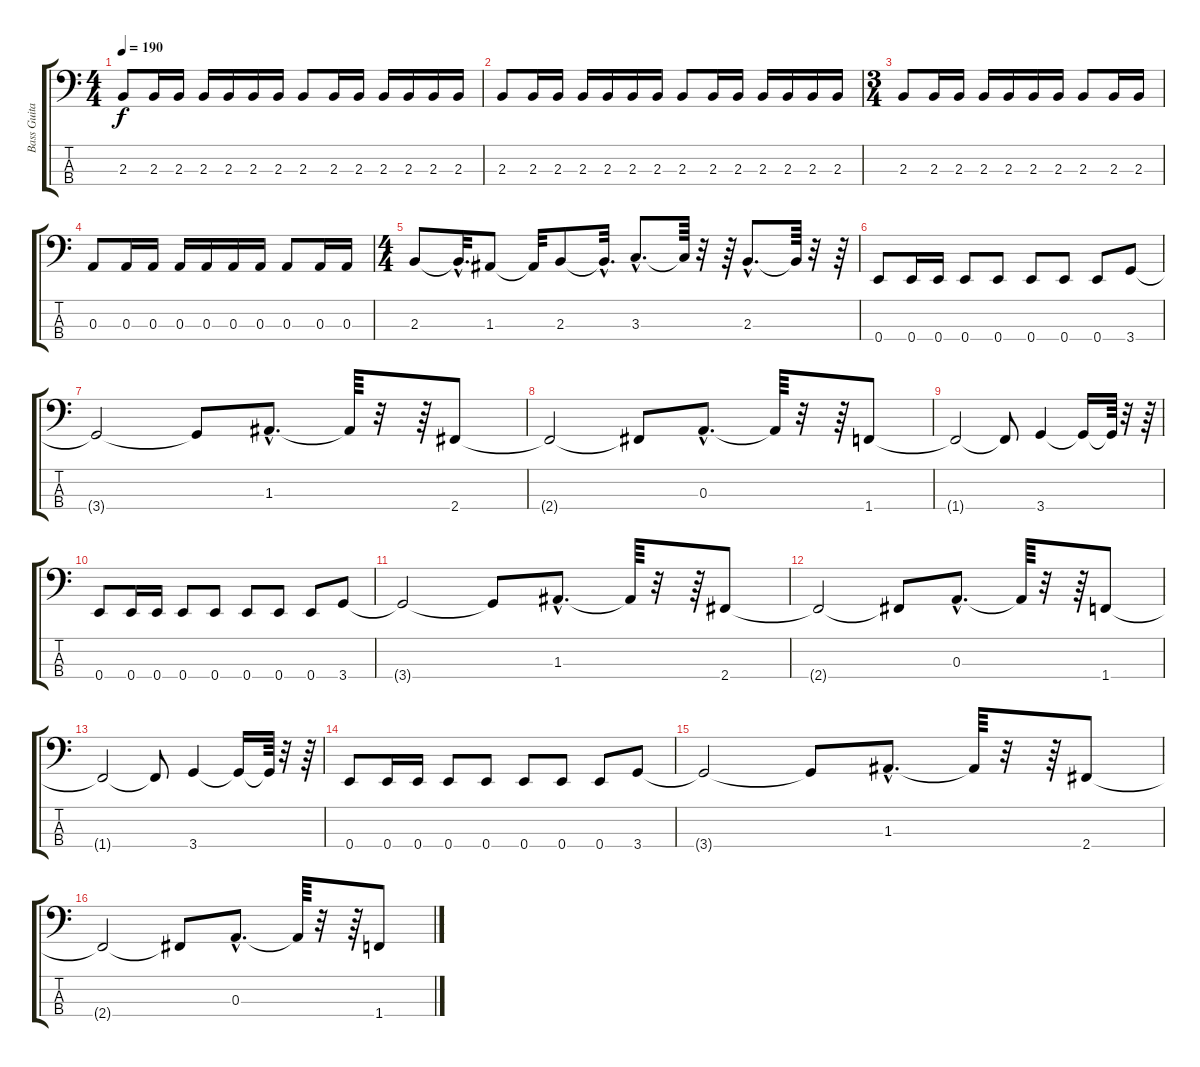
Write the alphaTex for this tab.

\track ("Bass Guitar" "Bass Guita") {instrument electricbassfinger}
\staff {score tabs}
\tuning (G2 D2 A1 E1) {hide}
\ts (4 4)
\tempo 190
\clef f4
\ks c
2.3.8{dy f} 2.3.16 2.3.16 2.3.16 2.3.16 2.3.16 2.3.16 2.3.8 2.3.16 2.3.16 2.3.16 2.3.16 2.3.16 2.3.16 |
2.3.8 2.3.16 2.3.16 2.3.16 2.3.16 2.3.16 2.3.16 2.3.8 2.3.16 2.3.16 2.3.16 2.3.16 2.3.16 2.3.16 |
\ts (3 4)
2.3.8 2.3.16 2.3.16 2.3.16 2.3.16 2.3.16 2.3.16 2.3.8 2.3.16 2.3.16 |
0.3.8 0.3.16 0.3.16 0.3.16 0.3.16 0.3.16 0.3.16 0.3.8 0.3.16 0.3.16 |
\ts (4 4)
2.3.8 2.3{hac t}.32{d} 1.3.8 1.3{t}.32 2.3.8 2.3{hac t}.32{d} 3.3{hac}.8{d} 3.3{t}.64 r.32 r.64 2.3{hac}.8{d} 2.3{t}.64 r.32 r.64 |
0.4.8 0.4.16 0.4.16 0.4.8 0.4.8 0.4.8 0.4.8 0.4.8 3.4.8 |
3.4{t}.2 3.4{t}.8 1.3{hac}.8{d} 1.3{t}.64 r.32 r.64 2.4.8 |
2.4{t}.2 2.4{t}.8 0.3{hac}.8{d} 0.3{t}.64 r.32 r.64 1.4.8 |
1.4{t}.2 1.4{t}.8 3.4.4 3.4{t}.16 3.4{t}.64 r.32 r.64 |
0.4.8 0.4.16 0.4.16 0.4.8 0.4.8 0.4.8 0.4.8 0.4.8 3.4.8 |
3.4{t}.2 3.4{t}.8 1.3{hac}.8{d} 1.3{t}.64 r.32 r.64 2.4.8 |
2.4{t}.2 2.4{t}.8 0.3{hac}.8{d} 0.3{t}.64 r.32 r.64 1.4.8 |
1.4{t}.2 1.4{t}.8 3.4.4 3.4{t}.16 3.4{t}.64 r.32 r.64 |
0.4.8 0.4.16 0.4.16 0.4.8 0.4.8 0.4.8 0.4.8 0.4.8 3.4.8 |
3.4{t}.2 3.4{t}.8 1.3{hac}.8{d} 1.3{t}.64 r.32 r.64 2.4.8 |
2.4{t}.2 2.4{t}.8 0.3{hac}.8{d} 0.3{t}.64 r.32 r.64 1.4.8
